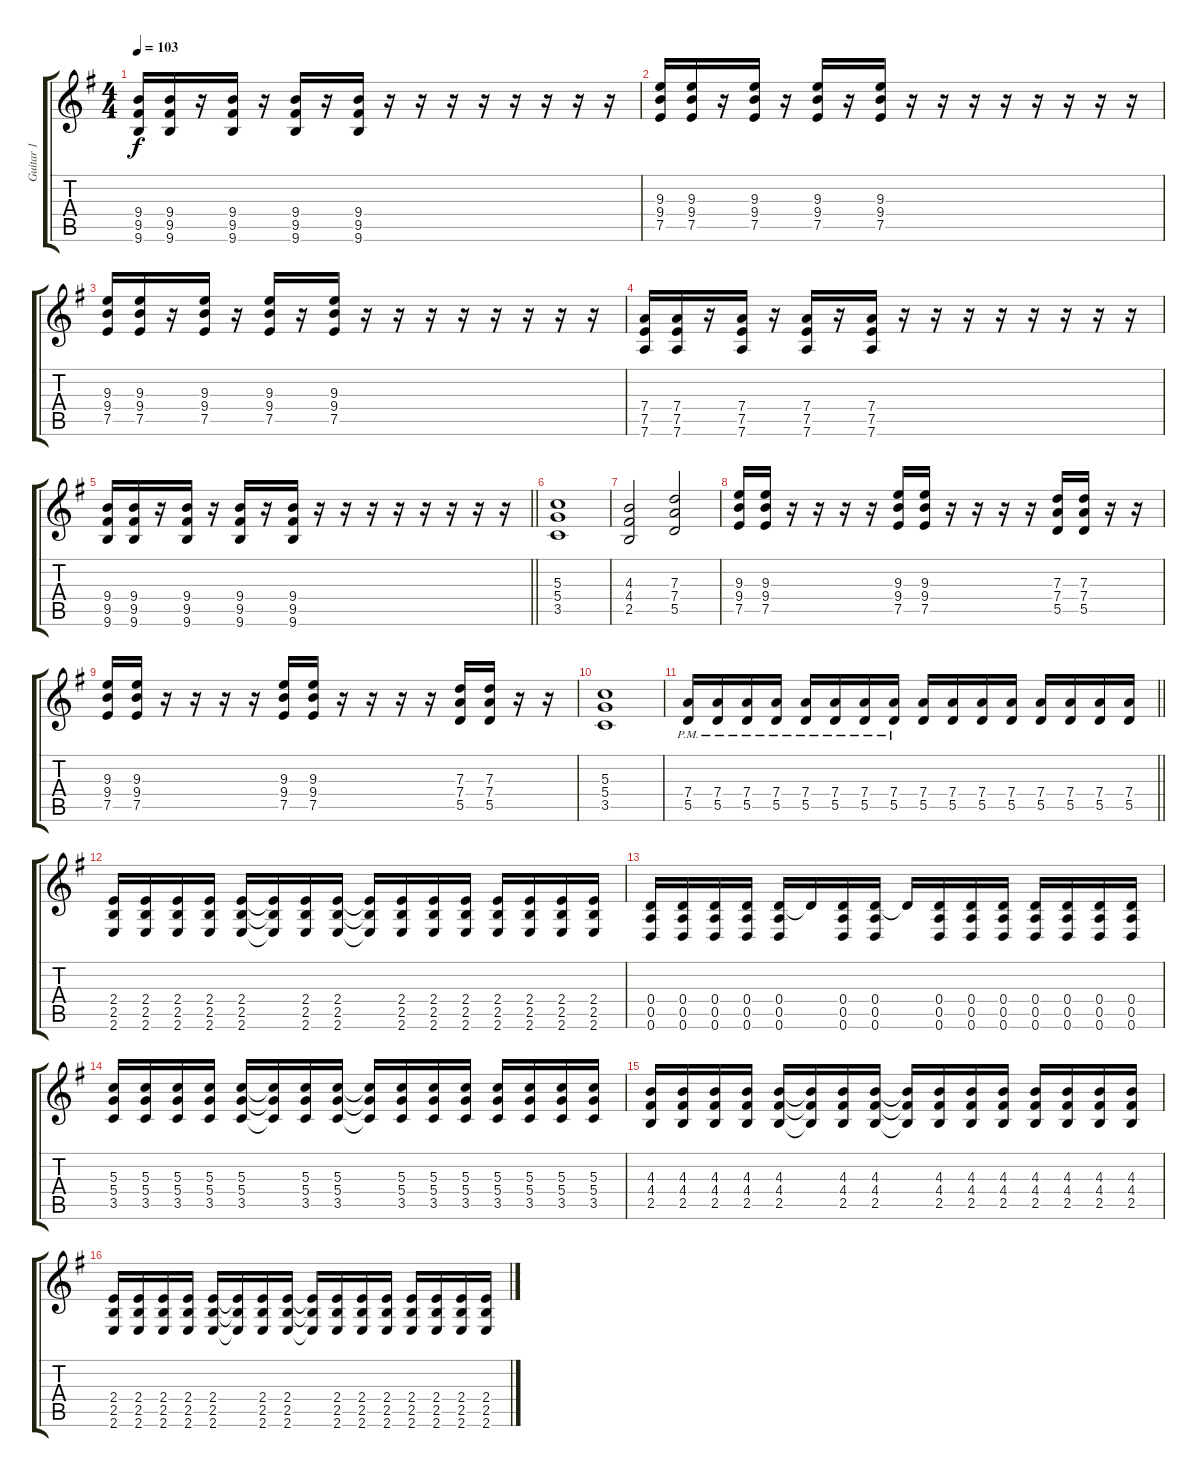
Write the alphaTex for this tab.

\track ("Guitar 1" "Guitar 1") {instrument distortionguitar}
\staff {score tabs}
\tuning (E4 B3 G3 D3 A2 D2) {hide}
\ts (4 4)
\tempo 103
\clef g2
\ks eminor
(9.4 9.5 9.6).16{dy f} (9.4 9.5 9.6).16 r.16 (9.4 9.5 9.6).16 r.16 (9.4 9.5 9.6).16 r.16 (9.4 9.5 9.6).16 r.16 r.16 r.16 r.16 r.16 r.16 r.16 r.16 |
(9.3 9.4 7.5).16 (9.3 9.4 7.5).16 r.16 (9.3 9.4 7.5).16 r.16 (9.3 9.4 7.5).16 r.16 (9.3 9.4 7.5).16 r.16 r.16 r.16 r.16 r.16 r.16 r.16 r.16 |
(9.3 9.4 7.5).16 (9.3 9.4 7.5).16 r.16 (9.3 9.4 7.5).16 r.16 (9.3 9.4 7.5).16 r.16 (9.3 9.4 7.5).16 r.16 r.16 r.16 r.16 r.16 r.16 r.16 r.16 |
(7.4 7.5 7.6).16 (7.4 7.5 7.6).16 r.16 (7.4 7.5 7.6).16 r.16 (7.4 7.5 7.6).16 r.16 (7.4 7.5 7.6).16 r.16 r.16 r.16 r.16 r.16 r.16 r.16 r.16 |
\barLineRight lightlight
(9.4 9.5 9.6).16 (9.4 9.5 9.6).16 r.16 (9.4 9.5 9.6).16 r.16 (9.4 9.5 9.6).16 r.16 (9.4 9.5 9.6).16 r.16 r.16 r.16 r.16 r.16 r.16 r.16 r.16 |
(5.3 5.4 3.5).1 |
(4.3 4.4 2.5).2 (7.3 7.4 5.5).2 |
(9.3 9.4 7.5).16 (9.3 9.4 7.5).16 r.16 r.16 r.16 r.16 (9.3 9.4 7.5).16 (9.3 9.4 7.5).16 r.16 r.16 r.16 r.16 (7.3 7.4 5.5).16 (7.3 7.4 5.5).16 r.16 r.16 |
(9.3 9.4 7.5).16 (9.3 9.4 7.5).16 r.16 r.16 r.16 r.16 (9.3 9.4 7.5).16 (9.3 9.4 7.5).16 r.16 r.16 r.16 r.16 (7.3 7.4 5.5).16 (7.3 7.4 5.5).16 r.16 r.16 |
(5.3 5.4 3.5).1 |
\barLineRight lightlight
(7.4{pm} 5.5{pm}).16 (7.4{pm} 5.5{pm}).16 (7.4{pm} 5.5{pm}).16 (7.4{pm} 5.5{pm}).16 (7.4{pm} 5.5{pm}).16 (7.4{pm} 5.5{pm}).16 (7.4{pm} 5.5{pm}).16 (7.4{pm} 5.5{pm}).16 (7.4 5.5).16 (7.4 5.5).16 (7.4 5.5).16 (7.4 5.5).16 (7.4 5.5).16 (7.4 5.5).16 (7.4 5.5).16 (7.4 5.5).16 |
(2.4 2.5 2.6).16 (2.4 2.5 2.6).16 (2.4 2.5 2.6).16 (2.4 2.5 2.6).16 (2.4 2.5 2.6).16 (2.4{t} 2.5{t} 2.6{t}).16 (2.4 2.5 2.6).16 (2.4 2.5 2.6).16 (2.4{t} 2.5{t} 2.6{t}).16 (2.4 2.5 2.6).16 (2.4 2.5 2.6).16 (2.4 2.5 2.6).16 (2.4 2.5 2.6).16 (2.4 2.5 2.6).16 (2.4 2.5 2.6).16 (2.4 2.5 2.6).16 |
(0.4 0.5 0.6).16 (0.4 0.5 0.6).16 (0.4 0.5 0.6).16 (0.4 0.5 0.6).16 (0.4 0.5 0.6).16 0.4{t}.16 (0.4 0.5 0.6).16 (0.4 0.5 0.6).16 0.4{t}.16 (0.4 0.5 0.6).16 (0.4 0.5 0.6).16 (0.4 0.5 0.6).16 (0.4 0.5 0.6).16 (0.4 0.5 0.6).16 (0.4 0.5 0.6).16 (0.4 0.5 0.6).16 |
(5.3 5.4 3.5).16 (5.3 5.4 3.5).16 (5.3 5.4 3.5).16 (5.3 5.4 3.5).16 (5.3 5.4 3.5).16 (5.3{t} 5.4{t} 3.5{t}).16 (5.3 5.4 3.5).16 (5.3 5.4 3.5).16 (5.3{t} 5.4{t} 3.5{t}).16 (5.3 5.4 3.5).16 (5.3 5.4 3.5).16 (5.3 5.4 3.5).16 (5.3 5.4 3.5).16 (5.3 5.4 3.5).16 (5.3 5.4 3.5).16 (5.3 5.4 3.5).16 |
(4.3 4.4 2.5).16 (4.3 4.4 2.5).16 (4.3 4.4 2.5).16 (4.3 4.4 2.5).16 (4.3 4.4 2.5).16 (4.3{t} 4.4{t} 2.5{t}).16 (4.3 4.4 2.5).16 (4.3 4.4 2.5).16 (4.3{t} 4.4{t} 2.5{t}).16 (4.3 4.4 2.5).16 (4.3 4.4 2.5).16 (4.3 4.4 2.5).16 (4.3 4.4 2.5).16 (4.3 4.4 2.5).16 (4.3 4.4 2.5).16 (4.3 4.4 2.5).16 |
(2.4 2.5 2.6).16 (2.4 2.5 2.6).16 (2.4 2.5 2.6).16 (2.4 2.5 2.6).16 (2.4 2.5 2.6).16 (2.4{t} 2.5{t} 2.6{t}).16 (2.4 2.5 2.6).16 (2.4 2.5 2.6).16 (2.4{t} 2.5{t} 2.6{t}).16 (2.4 2.5 2.6).16 (2.4 2.5 2.6).16 (2.4 2.5 2.6).16 (2.4 2.5 2.6).16 (2.4 2.5 2.6).16 (2.4 2.5 2.6).16 (2.4 2.5 2.6).16
